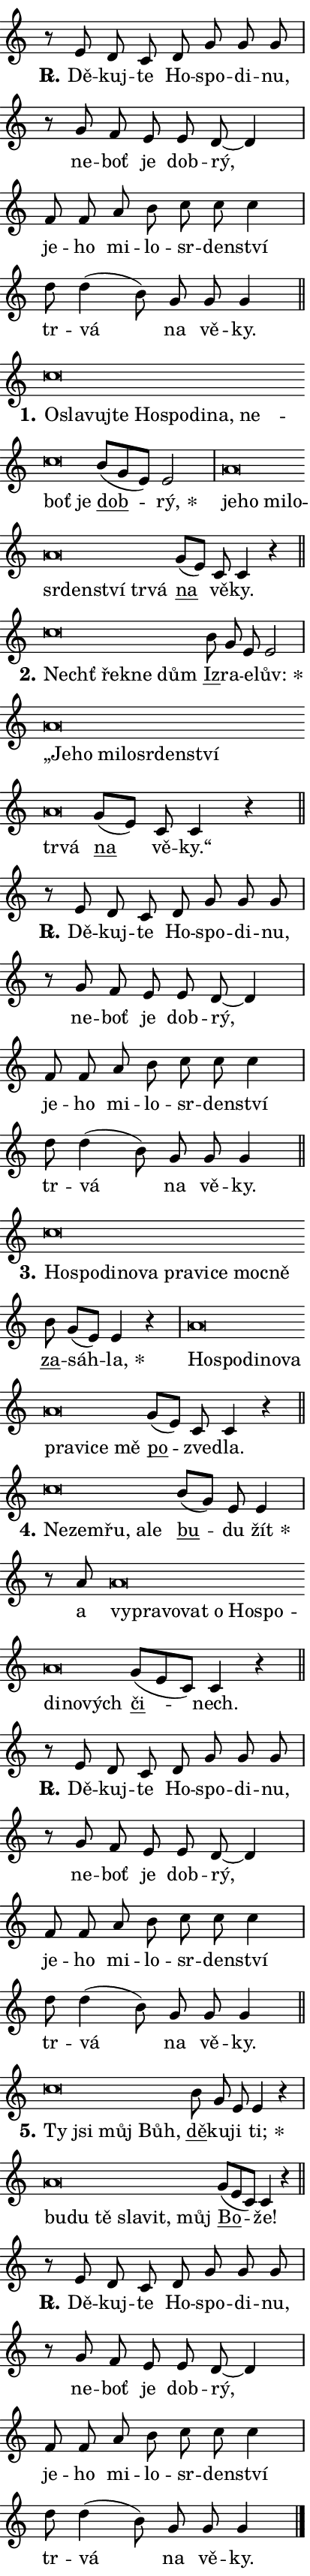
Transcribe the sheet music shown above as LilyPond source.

\version "2.24.0"
\header { tagline = "" }
\paper {
  indent = 0\cm
  top-margin = 0\cm
  right-margin = 0.13\cm % to fit lyric hyphens
  bottom-margin = 0\cm
  left-margin = 0\cm
  paper-width = 7\cm
  page-breaking = #ly:one-page-breaking
  system-system-spacing.basic-distance = #11
  score-system-spacing.basic-distance = #11
  ragged-last = ##f
}


%% Author: Thomas Morley
%% https://lists.gnu.org/archive/html/lilypond-user/2020-05/msg00002.html
#(define (line-position grob)
"Returns position of @var[grob} in current system:
   @code{'start}, if at first time-step
   @code{'end}, if at last time-step
   @code{'middle} otherwise
"
  (let* ((col (ly:item-get-column grob))
         (ln (ly:grob-object col 'left-neighbor))
         (rn (ly:grob-object col 'right-neighbor))
         (col-to-check-left (if (ly:grob? ln) ln col))
         (col-to-check-right (if (ly:grob? rn) rn col))
         (break-dir-left
           (and
             (ly:grob-property col-to-check-left 'non-musical #f)
             (ly:item-break-dir col-to-check-left)))
         (break-dir-right
           (and
             (ly:grob-property col-to-check-right 'non-musical #f)
             (ly:item-break-dir col-to-check-right))))
        (cond ((eqv? 1 break-dir-left) 'start)
              ((eqv? -1 break-dir-right) 'end)
              (else 'middle))))

#(define (tranparent-at-line-position vctor)
  (lambda (grob)
  "Relying on @code{line-position} select the relevant enry from @var{vctor}.
Used to determine transparency,"
    (case (line-position grob)
      ((end) (not (vector-ref vctor 0)))
      ((middle) (not (vector-ref vctor 1)))
      ((start) (not (vector-ref vctor 2))))))

noteHeadBreakVisibility =
#(define-music-function (break-visibility)(vector?)
"Makes @code{NoteHead}s transparent relying on @var{break-visibility}"
#{
  \override NoteHead.transparent =
    #(tranparent-at-line-position break-visibility)
#})

#(define delete-ledgers-for-transparent-note-heads
  (lambda (grob)
    "Reads whether a @code{NoteHead} is transparent.
If so this @code{NoteHead} is removed from @code{'note-heads} from
@var{grob}, which is supposed to be @code{LedgerLineSpanner}.
As a result ledgers are not printed for this @code{NoteHead}"
    (let* ((nhds-array (ly:grob-object grob 'note-heads))
           (nhds-list
             (if (ly:grob-array? nhds-array)
                 (ly:grob-array->list nhds-array)
                 '()))
           ;; Relies on the transparent-property being done before
           ;; Staff.LedgerLineSpanner.after-line-breaking is executed.
           ;; This is fragile ...
           (to-keep
             (remove
               (lambda (nhd)
                 (ly:grob-property nhd 'transparent #f))
               nhds-list)))
      ;; TODO find a better method to iterate over grob-arrays, similiar
      ;; to filter/remove etc for lists
      ;; For now rebuilt from scratch
      (set! (ly:grob-object grob 'note-heads)  '())
      (for-each
        (lambda (nhd)
          (ly:pointer-group-interface::add-grob grob 'note-heads nhd))
        to-keep))))

squashNotes = {
  \override NoteHead.X-extent = #'(-0.2 . 0.2)
  \override NoteHead.Y-extent = #'(-0.75 . 0)
  \override NoteHead.stencil =
    #(lambda (grob)
       (let ((pos (ly:grob-property grob 'staff-position)))
         (begin
           (if (< pos -7) (display "ERROR: Lower brevis then expected\n") (display "OK: Expected brevis position\n"))
           (if (<= pos -6) ly:text-interface::print ly:note-head::print))))
}
unSquashNotes = {
  \revert NoteHead.X-extent
  \revert NoteHead.Y-extent
  \revert NoteHead.stencil
}

hideNotes = \noteHeadBreakVisibility #begin-of-line-visible
unHideNotes = \noteHeadBreakVisibility #all-visible

% work-around for resetting accidentals
% https://lilypond.org/doc/v2.23/Documentation/notation/displaying-rhythms#unmetered-music
cadenzaMeasure = {
  \cadenzaOff
  \partial 1024 s1024
  \cadenzaOn
}

#(define-markup-command (accent layout props text) (markup?)
  "Underline accented syllable"
  (interpret-markup layout props
    #{\markup \override #'(offset . 4.3) \underline { #text }#}))

responsum = \markup \concat {
  "R" \hspace #-1.05 \path #0.1 #'((moveto 0 0.07) (lineto 0.9 0.8)) \hspace #0.05 "."
}

spaceSize = #0.6828661417322834 % exact space size for TeX Gyre Schola

\layout {
  \context {
    \Staff
    \remove "Time_signature_engraver"
    \override LedgerLineSpanner.after-line-breaking = #delete-ledgers-for-transparent-note-heads
  }
  \context {
    \Lyrics {
      \override LyricSpace.minimum-distance = \spaceSize
      \override LyricText.font-name = #"TeX Gyre Schola"
      \override LyricText.font-size = 1
      \override StanzaNumber.font-name = #"TeX Gyre Schola Bold"
      \override StanzaNumber.font-size = 1
    }
  }
  \context {
    \Score 
    \override NoteHead.text =
      #(lambda (grob) 
        (let ((pos (ly:grob-property grob 'staff-position)))
          #{\markup {
            \combine
              \halign #-0.55 \raise #(if (= pos -6) 0 0.5) \override #'(thickness . 2) \draw-line #'(3.2 . 0)
              \musicglyph "noteheads.sM1"
          }#}))
  }
}

% magnetic-lyrics.ily
%
%   written by
%     Jean Abou Samra <jean@abou-samra.fr>
%     Werner Lemberg <wl@gnu.org>
%
%   adapted by
%     Jiri Hon <jiri.hon@gmail.com>
%
% Version 2022-Apr-15

% https://www.mail-archive.com/lilypond-user@gnu.org/msg149350.html

#(define (Left_hyphen_pointer_engraver context)
   "Collect syllable-hyphen-syllable occurrences in lyrics and store
them in properties.  This engraver only looks to the left.  For
example, if the lyrics input is @code{foo -- bar}, it does the
following.

@itemize @bullet
@item
Set the @code{text} property of the @code{LyricHyphen} grob between
@q{foo} and @q{bar} to @code{foo}.

@item
Set the @code{left-hyphen} property of the @code{LyricText} grob with
text @q{foo} to the @code{LyricHyphen} grob between @q{foo} and
@q{bar}.
@end itemize

Use this auxiliary engraver in combination with the
@code{lyric-@/text::@/apply-@/magnetic-@/offset!} hook."
   (let ((hyphen #f)
         (text #f))
     (make-engraver
      (acknowledgers
       ((lyric-syllable-interface engraver grob source-engraver)
        (set! text grob)))
      (end-acknowledgers
       ((lyric-hyphen-interface engraver grob source-engraver)
        ;(when (not (grob::has-interface grob 'lyric-space-interface))
          (set! hyphen grob)));)
      ((stop-translation-timestep engraver)
       (when (and text hyphen)
         (ly:grob-set-object! text 'left-hyphen hyphen))
       (set! text #f)
       (set! hyphen #f)))))

#(define (lyric-text::apply-magnetic-offset! grob)
   "If the space between two syllables is less than the value in
property @code{LyricText@/.details@/.squash-threshold}, move the right
syllable to the left so that it gets concatenated with the left
syllable.

Use this function as a hook for
@code{LyricText@/.after-@/line-@/breaking} if the
@code{Left_@/hyphen_@/pointer_@/engraver} is active."
   (let ((hyphen (ly:grob-object grob 'left-hyphen #f)))
     (when hyphen
       (let ((left-text (ly:spanner-bound hyphen LEFT)))
         (when (grob::has-interface left-text 'lyric-syllable-interface)
           (let* ((common (ly:grob-common-refpoint grob left-text X))
                  (this-x-ext (ly:grob-extent grob common X))
                  (left-x-ext
                   (begin
                     ;; Trigger magnetism for left-text.
                     (ly:grob-property left-text 'after-line-breaking)
                     (ly:grob-extent left-text common X)))
                  ;; `delta` is the gap width between two syllables.
                  (delta (- (interval-start this-x-ext)
                            (interval-end left-x-ext)))
                  (details (ly:grob-property grob 'details))
                  (threshold (assoc-get 'squash-threshold details 0.2)))
             (when (< delta threshold)
               (let* (;; We have to manipulate the input text so that
                      ;; ligatures crossing syllable boundaries are not
                      ;; disabled.  For languages based on the Latin
                      ;; script this is essentially a beautification.
                      ;; However, for non-Western scripts it can be a
                      ;; necessity.
                      (lt (ly:grob-property left-text 'text))
                      (rt (ly:grob-property grob 'text))
                      (is-space (grob::has-interface hyphen 'lyric-space-interface))
                      (space (if is-space " " ""))
                      (extra-delta (if is-space spaceSize 0))
                      ;; Append new syllable.
                      (ltrt-space (if (and (string? lt) (string? rt))
                                (string-append lt space rt)
                                (make-concat-markup (list lt space rt))))
                      ;; Right-align `ltrt` to the right side.
                      (ltrt-space-markup (grob-interpret-markup
                               grob
                               (make-translate-markup
                                (cons (interval-length this-x-ext) 0)
                                (make-right-align-markup ltrt-space)))))
                 (begin
                   ;; Don't print `left-text`.
                   (ly:grob-set-property! left-text 'stencil #f)
                   ;; Set text and stencil (which holds all collected
                   ;; syllables so far) and shift it to the left.
                   (ly:grob-set-property! grob 'text ltrt-space)
                   (ly:grob-set-property! grob 'stencil ltrt-space-markup)
                   (ly:grob-translate-axis! grob (- (- delta extra-delta)) X))))))))))


#(define (lyric-hyphen::displace-bounds-first grob)
   ;; Make very sure this callback isn't triggered too early.
   (let ((left (ly:spanner-bound grob LEFT))
         (right (ly:spanner-bound grob RIGHT)))
     (ly:grob-property left 'after-line-breaking)
     (ly:grob-property right 'after-line-breaking)
     (ly:lyric-hyphen::print grob)))

squashThreshold = #0.4

\layout {
  \context {
    \Lyrics
    \consists #Left_hyphen_pointer_engraver
    \override LyricText.after-line-breaking =
      #lyric-text::apply-magnetic-offset!
    \override LyricHyphen.stencil = #lyric-hyphen::displace-bounds-first
    \override LyricText.details.squash-threshold = \squashThreshold
    \override LyricHyphen.minimum-distance = 0
    \override LyricHyphen.minimum-length = \squashThreshold
  }
}

squashText = \override LyricText.details.squash-threshold = 9999
unSquashText = \override LyricText.details.squash-threshold = \squashThreshold

leftText = \override LyricText.self-alignment-X = #LEFT
unLeftText = \revert LyricText.self-alignment-X

starOffset = #(lambda (grob) 
                (let ((x_offset (ly:self-alignment-interface::aligned-on-x-parent grob)))
                  (if (= x_offset 0) 0 (+ x_offset 1.2))))

star = #(define-music-function (syllable)(string?)
"Append star separator at the end of a syllable"
#{
  \once \override LyricText.X-offset = #starOffset
  \lyricmode { \markup {
    #syllable
    \override #'((font-name . "TeX Gyre Schola Bold")) \hspace #0.2 \lower #0.65 \larger "*"
  } }
#})

starAccent = #(define-music-function (syllable)(string?)
"Append star separator at the end of a syllable and make accent"
#{
  \once \override LyricText.X-offset = #starOffset
  \lyricmode { \markup {
    \accent #syllable
    \override #'((font-name . "TeX Gyre Schola Bold")) \hspace #0.2 \lower #0.65 \larger "*"
  } }
#})

breath = #(define-music-function (syllable)(string?)
"Append breathing indicator at the end of a syllable"
#{
  \lyricmode { \markup { #syllable "+" } }
#})

optionalBreath = #(define-music-function (syllable)(string?)
"Append optional breathing indicator at the end of a syllable"
#{
  \lyricmode { \markup { #syllable "(+)" } }
#})


\score {
    <<
        \new Voice = "melody" { \cadenzaOn \key c \major \relative { r8 e' d c d g g g \cadenzaMeasure \bar "|" r g f e e d~ d4 \cadenzaMeasure \bar "|" f8 f a b c c c4 \cadenzaMeasure \bar "|" d8 d4( b8)] g g g4 \cadenzaMeasure \bar "||" \break } }
        \new Lyrics \lyricsto "melody" { \lyricmode { \set stanza = \responsum
Dě -- kuj -- te Ho -- spo -- di -- nu, ne -- boť je dob -- rý, je -- ho mi -- lo -- sr -- den -- ství tr -- vá na vě -- ky. } }
    >>
    \layout {}
}

\score {
    <<
        \new Voice = "melody" { \cadenzaOn \key c \major \relative { \squashNotes c''\breve*1/16 \hideNotes \breve*1/16 \bar "" \breve*1/16 \bar "" \breve*1/16 \bar "" \breve*1/16 \bar "" \breve*1/16 \bar "" \breve*1/16 \bar "" \breve*1/16 \bar "" \breve*1/16 \bar "" \breve*1/16 \breve*1/16 \bar "" \unHideNotes \unSquashNotes \bar "" b8[( g e)] e2 \cadenzaMeasure \bar "|" \squashNotes a\breve*1/16 \hideNotes \breve*1/16 \bar "" \breve*1/16 \bar "" \breve*1/16 \bar "" \breve*1/16 \bar "" \breve*1/16 \bar "" \breve*1/16 \bar "" \breve*1/16 \breve*1/16 \bar "" \unHideNotes \unSquashNotes \bar "" g8[( e)] c c4 r \cadenzaMeasure \bar "||" \break } }
        \new Lyrics \lyricsto "melody" { \lyricmode { \set stanza = "1."
\leftText O -- \squashText sla -- vuj -- te Ho -- spo -- di -- na, ne -- boť je \unLeftText \unSquashText \markup \accent dob -- \star rý, \leftText je -- \squashText ho mi -- lo -- sr -- den -- ství tr -- vá \unLeftText \unSquashText \markup \accent na vě -- ky. } }
    >>
    \layout {}
}

\score {
    <<
        \new Voice = "melody" { \cadenzaOn \key c \major \relative { \squashNotes c''\breve*1/16 \hideNotes \breve*1/16 \bar "" \breve*1/16 \breve*1/16 \bar "" \unHideNotes \unSquashNotes \bar "" b8 g e e2 \cadenzaMeasure \bar "|" \squashNotes a\breve*1/16 \hideNotes \breve*1/16 \bar "" \breve*1/16 \bar "" \breve*1/16 \bar "" \breve*1/16 \bar "" \breve*1/16 \bar "" \breve*1/16 \bar "" \breve*1/16 \breve*1/16 \bar "" \unHideNotes \unSquashNotes \bar "" g8[( e)] c c4 r \cadenzaMeasure \bar "||" \break } }
        \new Lyrics \lyricsto "melody" { \lyricmode { \set stanza = "2."
\leftText Nechť \squashText řek -- ne dům \unLeftText \unSquashText \markup \accent Iz -- ra -- e -- \star lův: \leftText „Je -- \squashText ho mi -- lo -- sr -- den -- ství tr -- vá \unLeftText \unSquashText \markup \accent na vě -- ky.“ } }
    >>
    \layout {}
}

\score {
    <<
        \new Voice = "melody" { \cadenzaOn \key c \major \relative { r8 e' d c d g g g \cadenzaMeasure \bar "|" r g f e e d~ d4 \cadenzaMeasure \bar "|" f8 f a b c c c4 \cadenzaMeasure \bar "|" d8 d4( b8)] g g g4 \cadenzaMeasure \bar "||" \break } }
        \new Lyrics \lyricsto "melody" { \lyricmode { \set stanza = \responsum
Dě -- kuj -- te Ho -- spo -- di -- nu, ne -- boť je dob -- rý, je -- ho mi -- lo -- sr -- den -- ství tr -- vá na vě -- ky. } }
    >>
    \layout {}
}

\score {
    <<
        \new Voice = "melody" { \cadenzaOn \key c \major \relative { \squashNotes c''\breve*1/16 \hideNotes \breve*1/16 \bar "" \breve*1/16 \bar "" \breve*1/16 \bar "" \breve*1/16 \bar "" \breve*1/16 \bar "" \breve*1/16 \bar "" \breve*1/16 \bar "" \breve*1/16 \breve*1/16 \bar "" \unHideNotes \unSquashNotes \bar "" b8 g[( e)] e4 r \cadenzaMeasure \bar "|" \squashNotes a\breve*1/16 \hideNotes \breve*1/16 \bar "" \breve*1/16 \bar "" \breve*1/16 \bar "" \breve*1/16 \bar "" \breve*1/16 \bar "" \breve*1/16 \bar "" \breve*1/16 \breve*1/16 \bar "" \unHideNotes \unSquashNotes \bar "" g8[( e)] c c4 r \cadenzaMeasure \bar "||" \break } }
        \new Lyrics \lyricsto "melody" { \lyricmode { \set stanza = "3."
\leftText Ho -- \squashText spo -- di -- no -- va pra -- vi -- ce moc -- ně \unLeftText \unSquashText \markup \accent za -- sáh -- \star la, \leftText Ho -- \squashText spo -- di -- no -- va pra -- vi -- ce mě \unLeftText \unSquashText \markup \accent po -- zve -- dla. } }
    >>
    \layout {}
}

\score {
    <<
        \new Voice = "melody" { \cadenzaOn \key c \major \relative { \squashNotes c''\breve*1/16 \hideNotes \breve*1/16 \bar "" \breve*1/16 \bar "" \breve*1/16 \breve*1/16 \bar "" \unHideNotes \unSquashNotes \bar "" b8[( g)] e e4 \cadenzaMeasure \bar "|" r8 a8 \squashNotes a\breve*1/16 \hideNotes \breve*1/16 \bar "" \breve*1/16 \bar "" \breve*1/16 \bar "" \breve*1/16 \bar "" \breve*1/16 \bar "" \breve*1/16 \bar "" \breve*1/16 \bar "" \breve*1/16 \breve*1/16 \bar "" \unHideNotes \unSquashNotes \bar "" g8[( e c)] c4 r \cadenzaMeasure \bar "||" \break } }
        \new Lyrics \lyricsto "melody" { \lyricmode { \set stanza = "4."
\leftText Ne -- \squashText ze -- mřu, a -- le \unLeftText \unSquashText \markup \accent bu -- du \star žít a \leftText vy -- \squashText pra -- vo -- vat o Ho -- spo -- di -- no -- vých \unLeftText \unSquashText \markup \accent či -- nech. } }
    >>
    \layout {}
}

\score {
    <<
        \new Voice = "melody" { \cadenzaOn \key c \major \relative { r8 e' d c d g g g \cadenzaMeasure \bar "|" r g f e e d~ d4 \cadenzaMeasure \bar "|" f8 f a b c c c4 \cadenzaMeasure \bar "|" d8 d4( b8)] g g g4 \cadenzaMeasure \bar "||" \break } }
        \new Lyrics \lyricsto "melody" { \lyricmode { \set stanza = \responsum
Dě -- kuj -- te Ho -- spo -- di -- nu, ne -- boť je dob -- rý, je -- ho mi -- lo -- sr -- den -- ství tr -- vá na vě -- ky. } }
    >>
    \layout {}
}

\score {
    <<
        \new Voice = "melody" { \cadenzaOn \key c \major \relative { \squashNotes c''\breve*1/16 \hideNotes \breve*1/16 \bar "" \breve*1/16 \breve*1/16 \bar "" \unHideNotes \unSquashNotes \bar "" b8 g e e4 r \cadenzaMeasure \bar "|" \squashNotes a\breve*1/16 \hideNotes \breve*1/16 \bar "" \breve*1/16 \bar "" \breve*1/16 \bar "" \breve*1/16 \breve*1/16 \bar "" \unHideNotes \unSquashNotes \bar "" g8[( e c)] c4 r \cadenzaMeasure \bar "||" \break } }
        \new Lyrics \lyricsto "melody" { \lyricmode { \set stanza = "5."
\leftText Ty \squashText jsi můj Bůh, \unLeftText \unSquashText \markup \accent dě -- ku -- ji \star ti; \leftText bu -- \squashText du tě sla -- vit, můj \unLeftText \unSquashText \markup \accent Bo -- že! } }
    >>
    \layout {}
}

\score {
    <<
        \new Voice = "melody" { \cadenzaOn \key c \major \relative { r8 e' d c d g g g \cadenzaMeasure \bar "|" r g f e e d~ d4 \cadenzaMeasure \bar "|" f8 f a b c c c4 \cadenzaMeasure \bar "|" d8 d4( b8)] g g g4 \cadenzaMeasure \bar "||" \break } \bar "|." }
        \new Lyrics \lyricsto "melody" { \lyricmode { \set stanza = \responsum
Dě -- kuj -- te Ho -- spo -- di -- nu, ne -- boť je dob -- rý, je -- ho mi -- lo -- sr -- den -- ství tr -- vá na vě -- ky. } }
    >>
    \layout {}
}
